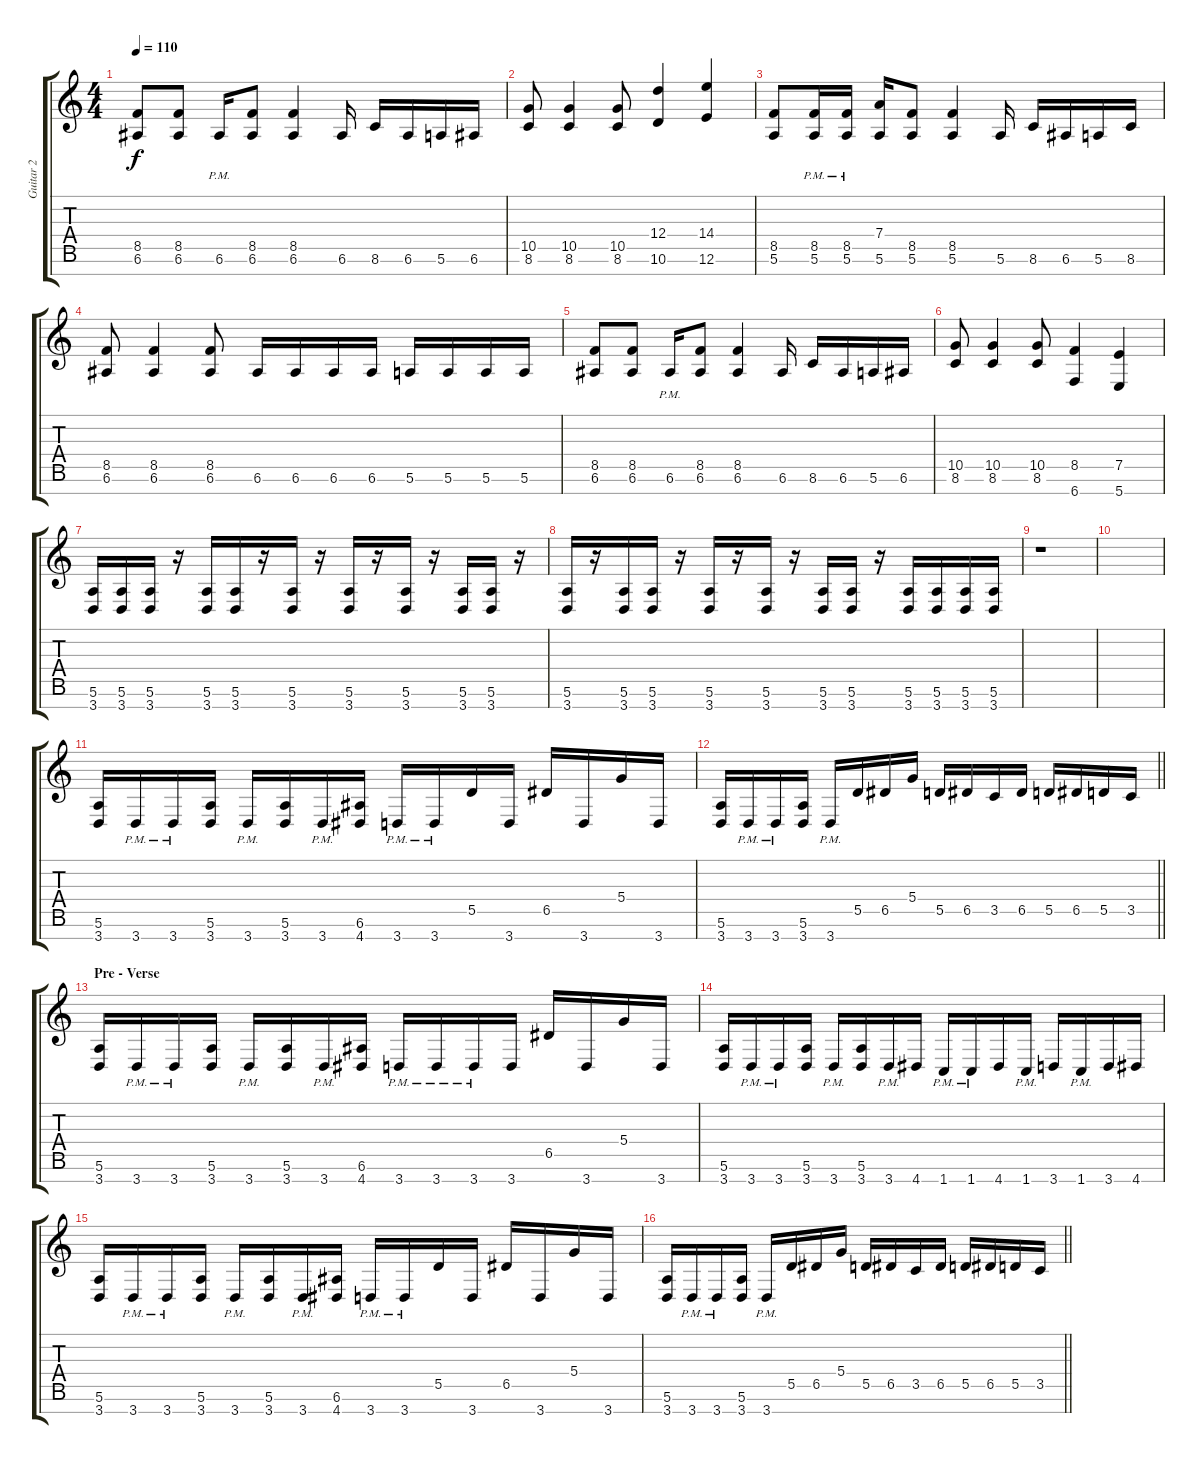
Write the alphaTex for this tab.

\track ("Guitar 2" "Guitar 2") {instrument overdrivenguitar}
\staff {score tabs}
\tuning (E4 B3 G3 D3 A2 E2 B1) {hide}
\ts (4 4)
\tempo 110
\clef g2
\ks c
(8.5 6.6).8{dy f} (8.5 6.6).8 6.6{pm}.16 (8.5 6.6).8 (8.5 6.6).4 6.6.16 8.6.16 6.6.16 5.6.16 6.6.16 |
(10.5 8.6).8 (10.5 8.6).4 (10.5 8.6).8 (12.4 10.6).4 (14.4 12.6).4 |
(8.5 5.6).8 (8.5{pm} 5.6{pm}).16 (8.5{pm} 5.6{pm}).16 (7.4 5.6).16 (8.5 5.6).8 (8.5 5.6).4 5.6.16 8.6.16 6.6.16 5.6.16 8.6.16 |
(8.5 6.6).8 (8.5 6.6).4 (8.5 6.6).8 6.6.16 6.6.16 6.6.16 6.6.16 5.6.16 5.6.16 5.6.16 5.6.16 |
(8.5 6.6).8 (8.5 6.6).8 6.6{pm}.16 (8.5 6.6).8 (8.5 6.6).4 6.6.16 8.6.16 6.6.16 5.6.16 6.6.16 |
(10.5 8.6).8 (10.5 8.6).4 (10.5 8.6).8 (8.5 6.7).4 (7.5 5.7).4 |
(5.6 3.7).16 (5.6 3.7).16 (5.6 3.7).16 r.16 (5.6 3.7).16 (5.6 3.7).16 r.16 (5.6 3.7).16 r.16 (5.6 3.7).16 r.16 (5.6 3.7).16 r.16 (5.6 3.7).16 (5.6 3.7).16 r.16 |
(5.6 3.7).16 r.16 (5.6 3.7).16 (5.6 3.7).16 r.16 (5.6 3.7).16 r.16 (5.6 3.7).16 r.16 (5.6 3.7).16 (5.6 3.7).16 r.16 (5.6 3.7).16 (5.6 3.7).16 (5.6 3.7).16 (5.6 3.7).16 |
r.1 |
|
(5.6 3.7).16 3.7{pm}.16 3.7{pm}.16 (5.6 3.7).16 3.7{pm}.16 (5.6 3.7).16 3.7{pm}.16 (6.6 4.7).16 3.7{pm}.16 3.7{pm}.16 5.5.16 3.7.16 6.5.16 3.7.16 5.4.16 3.7.16 |
\barLineRight lightlight
(5.6 3.7).16 3.7{pm}.16 3.7{pm}.16 (5.6 3.7).16 3.7{pm}.16 5.5.16 6.5.16 5.4.16 5.5.16 6.5.16 3.5.16 6.5.16 5.5.16 6.5.16 5.5.16 3.5.16 |
\section ("" "Pre - Verse")
(5.6 3.7).16 3.7{pm}.16 3.7{pm}.16 (5.6 3.7).16 3.7{pm}.16 (5.6 3.7).16 3.7{pm}.16 (6.6 4.7).16 3.7{pm}.16 3.7{pm}.16 3.7{pm}.16 3.7.16 6.5.16 3.7.16 5.4.16 3.7.16 |
(5.6 3.7).16 3.7{pm}.16 3.7{pm}.16 (5.6 3.7).16 3.7{pm}.16 (5.6 3.7).16 3.7{pm}.16 4.7.16 1.7{pm}.16 1.7{pm}.16 4.7.16 1.7{pm}.16 3.7.16 1.7{pm}.16 3.7.16 4.7.16 |
(5.6 3.7).16 3.7{pm}.16 3.7{pm}.16 (5.6 3.7).16 3.7{pm}.16 (5.6 3.7).16 3.7{pm}.16 (6.6 4.7).16 3.7{pm}.16 3.7{pm}.16 5.5.16 3.7.16 6.5.16 3.7.16 5.4.16 3.7.16 |
\barLineRight lightlight
(5.6 3.7).16 3.7{pm}.16 3.7{pm}.16 (5.6 3.7).16 3.7{pm}.16 5.5.16 6.5.16 5.4.16 5.5.16 6.5.16 3.5.16 6.5.16 5.5.16 6.5.16 5.5.16 3.5.16
